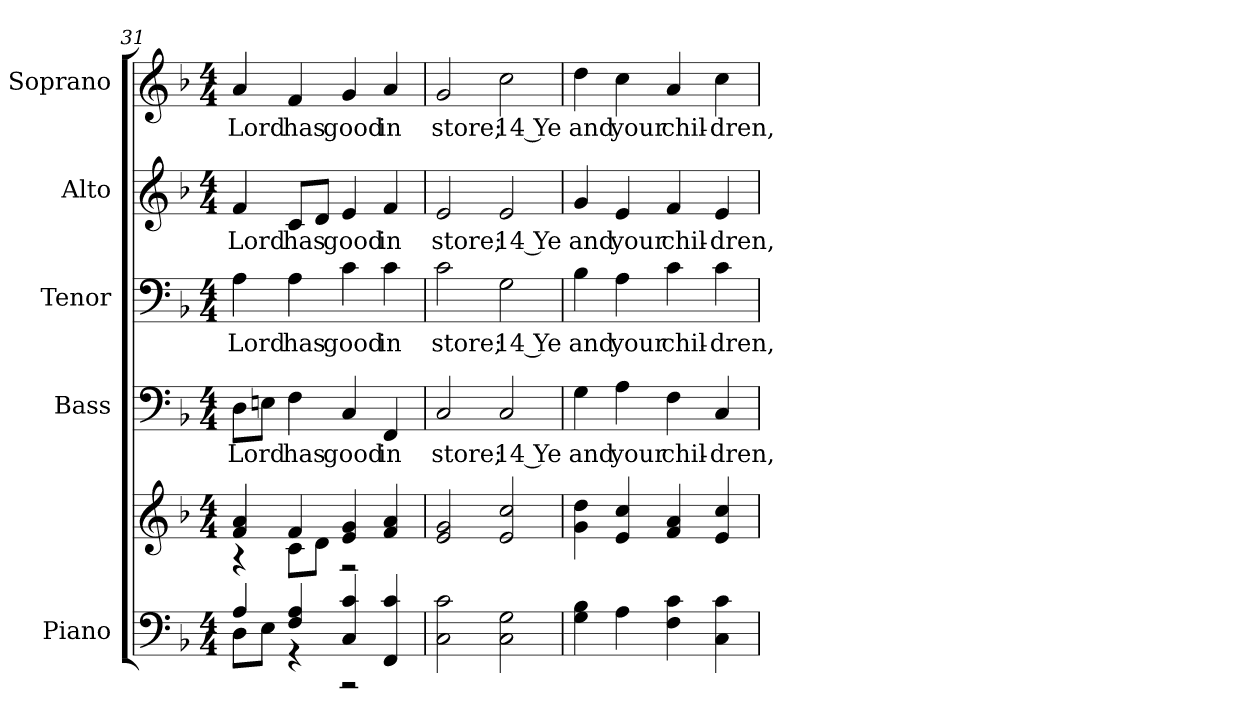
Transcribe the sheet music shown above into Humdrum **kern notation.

**kern	**kern	**kern	**text	**kern	**text	**kern	**text	**kern	**text
*part5	*part5	*part4	*part4	*part3	*part3	*part2	*part2	*part1	*part1
*staff6	*staff5	*staff4	*staff4	*staff3	*staff3	*staff2	*staff2	*staff1	*staff1
*I"Piano	*	*I"Bass	*	*I"Tenor	*	*I"Alto	*	*I"Soprano	*
*I'Pno.	*	*I'B.	*	*I'T.	*	*I'A.	*	*I'S.	*
!!LO:LB:g=z
*clefF4	*clefG2	*clefF4	*	*clefF4	*	*clefG2	*	*clefG2	*
*k[b-]	*k[b-]	*k[b-]	*	*k[b-]	*	*k[b-]	*	*k[b-]	*
*F:	*F:	*F:	*	*F:	*	*F:	*	*F:	*
*M4/4	*M4/4	*M4/4	*	*M4/4	*	*M4/4	*	*M4/4	*
=31	=31	=31	=31	=31	=31	=31	=31	=31	=31
*^	*^	*	*	*	*	*	*	*	*
!	!	!	!	!	!LO:LY:b:color=#000000	!	!	!	!	!	!
!	!	!	!	!	!	!	!LO:LY:b:color=#000000	!	!	!	!
!	!	!	!	!	!	!	!	!	!LO:LY:b:color=#000000	!	!
!	!	!	!	!	!	!	!	!	!	!	!LO:LY:b:color=#000000
4Ai/	8Di\L	4fi/ 4ai	4r	8Di\L	Lord	4Ai\	Lord	4fi/	Lord	4ai/	Lord
.	8Ei\J	.	.	8Eni\J	.	.	.	.	.	.	.
!	!	!	!	!	!LO:LY:b:color=#000000	!	!	!	!	!	!
!	!	!	!	!	!	!	!LO:LY:b:color=#000000	!	!	!	!
!	!	!	!	!	!	!	!	!	!LO:LY:b:color=#000000	!	!
!	!	!	!	!	!	!	!	!	!	!	!LO:LY:b:color=#000000
4Fi/ 4Ai	4r	4fi/	8ci\L	4Fi\	has	4Ai\	has	8ci/L	has	4fi/	has
.	.	.	8di\J	.	.	.	.	8di/J	.	.	.
!	!	!	!	!	!LO:LY:b:color=#000000	!	!	!	!	!	!
!	!	!	!	!	!	!	!LO:LY:b:color=#000000	!	!	!	!
!	!	!	!	!	!	!	!	!	!LO:LY:b:color=#000000	!	!
!	!	!	!	!	!	!	!	!	!	!	!LO:LY:b:color=#000000
4Ci/ 4ci	2r	4ei/ 4gi	2r	4Ci/	good	4ci\	good	4ei/	good	4gi/	good
!	!	!	!	!	!LO:LY:b:color=#000000	!	!	!	!	!	!
!	!	!	!	!	!	!	!LO:LY:b:color=#000000	!	!	!	!
!	!	!	!	!	!	!	!	!	!LO:LY:b:color=#000000	!	!
!	!	!	!	!	!	!	!	!	!	!	!LO:LY:b:color=#000000
4FFi/ 4ci	.	4fi/ 4ai	.	4FFi/	in	4ci\	in	4fi/	in	4ai/	in
*v	*v	*	*	*	*	*	*	*	*	*	*
*	*v	*v	*	*	*	*	*	*	*	*
=32	=32	=32	=32	=32	=32	=32	=32	=32	=32
!	!	!	!LO:LY:b:color=#000000	!	!	!	!	!	!
!	!	!	!	!	!LO:LY:b:color=#000000	!	!	!	!
!	!	!	!	!	!	!	!LO:LY:b:color=#000000	!	!
!	!	!	!	!	!	!	!	!	!LO:LY:b:color=#000000
2Ci\ 2ci	2ei/ 2gi	2Ci/	store;	2ci\	store;	2ei/	store;	2gi/	store;
!	!	!	!LO:LY:b:color=#000000	!	!	!	!	!	!
!	!	!	!	!	!LO:LY:b:color=#000000	!	!	!	!
!	!	!	!	!	!	!	!LO:LY:b:color=#000000	!	!
!	!	!	!	!	!	!	!	!	!LO:LY:b:color=#000000
2Ci\ 2Gi	2ei/ 2cci	2Ci/	14 Ye	2Gi\	14 Ye	2ei/	14 Ye	2cci\	14 Ye
!!LO:PB:g=z
=33	=33	=33	=33	=33	=33	=33	=33	=33	=33
!	!	!	!LO:LY:b:color=#000000	!	!	!	!	!	!
!	!	!	!	!	!LO:LY:b:color=#000000	!	!	!	!
!	!	!	!	!	!	!	!LO:LY:b:color=#000000	!	!
!	!	!	!	!	!	!	!	!	!LO:LY:b:color=#000000
4Gi\ 4B-i	4gi\ 4ddi	4Gi\	and	4B-i\	and	4gi/	and	4ddi\	and
!	!	!	!LO:LY:b:color=#000000	!	!	!	!	!	!
!	!	!	!	!	!LO:LY:b:color=#000000	!	!	!	!
!	!	!	!	!	!	!	!LO:LY:b:color=#000000	!	!
!	!	!	!	!	!	!	!	!	!LO:LY:b:color=#000000
4Ai\	4ei/ 4cci	4Ai\	your	4Ai\	your	4ei/	your	4cci\	your
!	!	!	!LO:LY:b:color=#000000	!	!	!	!	!	!
!	!	!	!	!	!LO:LY:b:color=#000000	!	!	!	!
!	!	!	!	!	!	!	!LO:LY:b:color=#000000	!	!
!	!	!	!	!	!	!	!	!	!LO:LY:b:color=#000000
4Fi\ 4ci	4fi/ 4ai	4Fi\	chil-	4ci\	chil-	4fi/	chil-	4ai/	chil-
!	!	!	!LO:LY:b:color=#000000	!	!	!	!	!	!
!	!	!	!	!	!LO:LY:b:color=#000000	!	!	!	!
!	!	!	!	!	!	!	!LO:LY:b:color=#000000	!	!
!	!	!	!	!	!	!	!	!	!LO:LY:b:color=#000000
4Ci\ 4ci	4ei/ 4cci	4Ci/	-dren,	4ci\	-dren,	4ei/	-dren,	4cci\	-dren,
=	=	=	=	=	=	=	=	=	=
*-	*-	*-	*-	*-	*-	*-	*-	*-	*-
